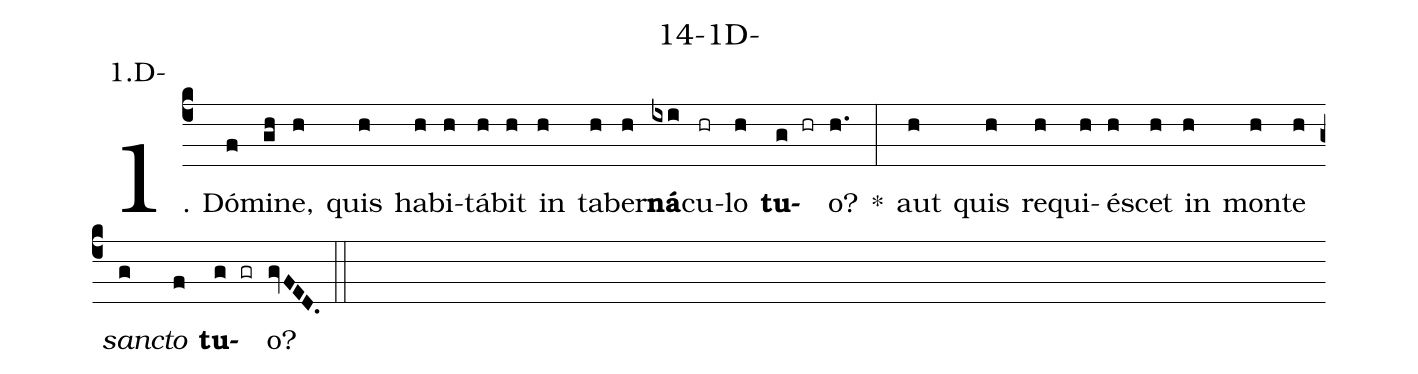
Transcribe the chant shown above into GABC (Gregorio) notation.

name: 14-1D-;
annotation: 1.D-;
%%
(c4)1. Dó(f)mi(gh)ne,(h) quis(h) ha(h)bi(h)tá(h)bit(h) in(h) ta(h)ber(h)<b>ná</b>(ixi)cu(hr)lo(h) <b>tu</b>(g hr)o?(h.) *(:) aut(h) quis(h) re(h)qui(h)é(h)scet(h) in(h) mon(h)te(h) <i>sanc</i>(g)<i>to</i>(f) <b>tu</b>(g gr)o?(gvFED.) (::)
